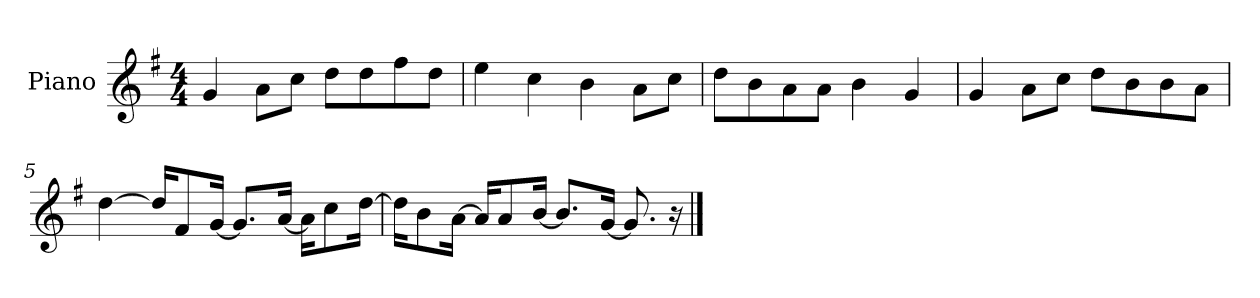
**kern
*part1
*staff1
*I"Piano
*I'P-no
*clefG2
*k[f#]
*M4/4
*MM90
=1
4g/
8a\L
8cc\J
8dd\L
8dd\
8ff#\
8dd\J
=2
4ee\
4cc\
4b\
8a\L
8cc\J
=3
8dd\L
8b\
8a\
8a\J
4b\
4g/
=4
4g/
8a\L
8cc\J
8dd\L
8b\
8b\
8a\J
=5
[4dd\
16dd/KL]
8f#/
[16g/Jk
8.g/L]
[16a/Jk
16a\KL]
8cc\
[16dd\Jk
!!LO:LB:g=z
=6
16dd\KL]
8b\
[16a\Jk
16a/KL]
8a/
[16b/Jk
8.b/L]
[16g/Jk
8.g/]
16r
==
*-
